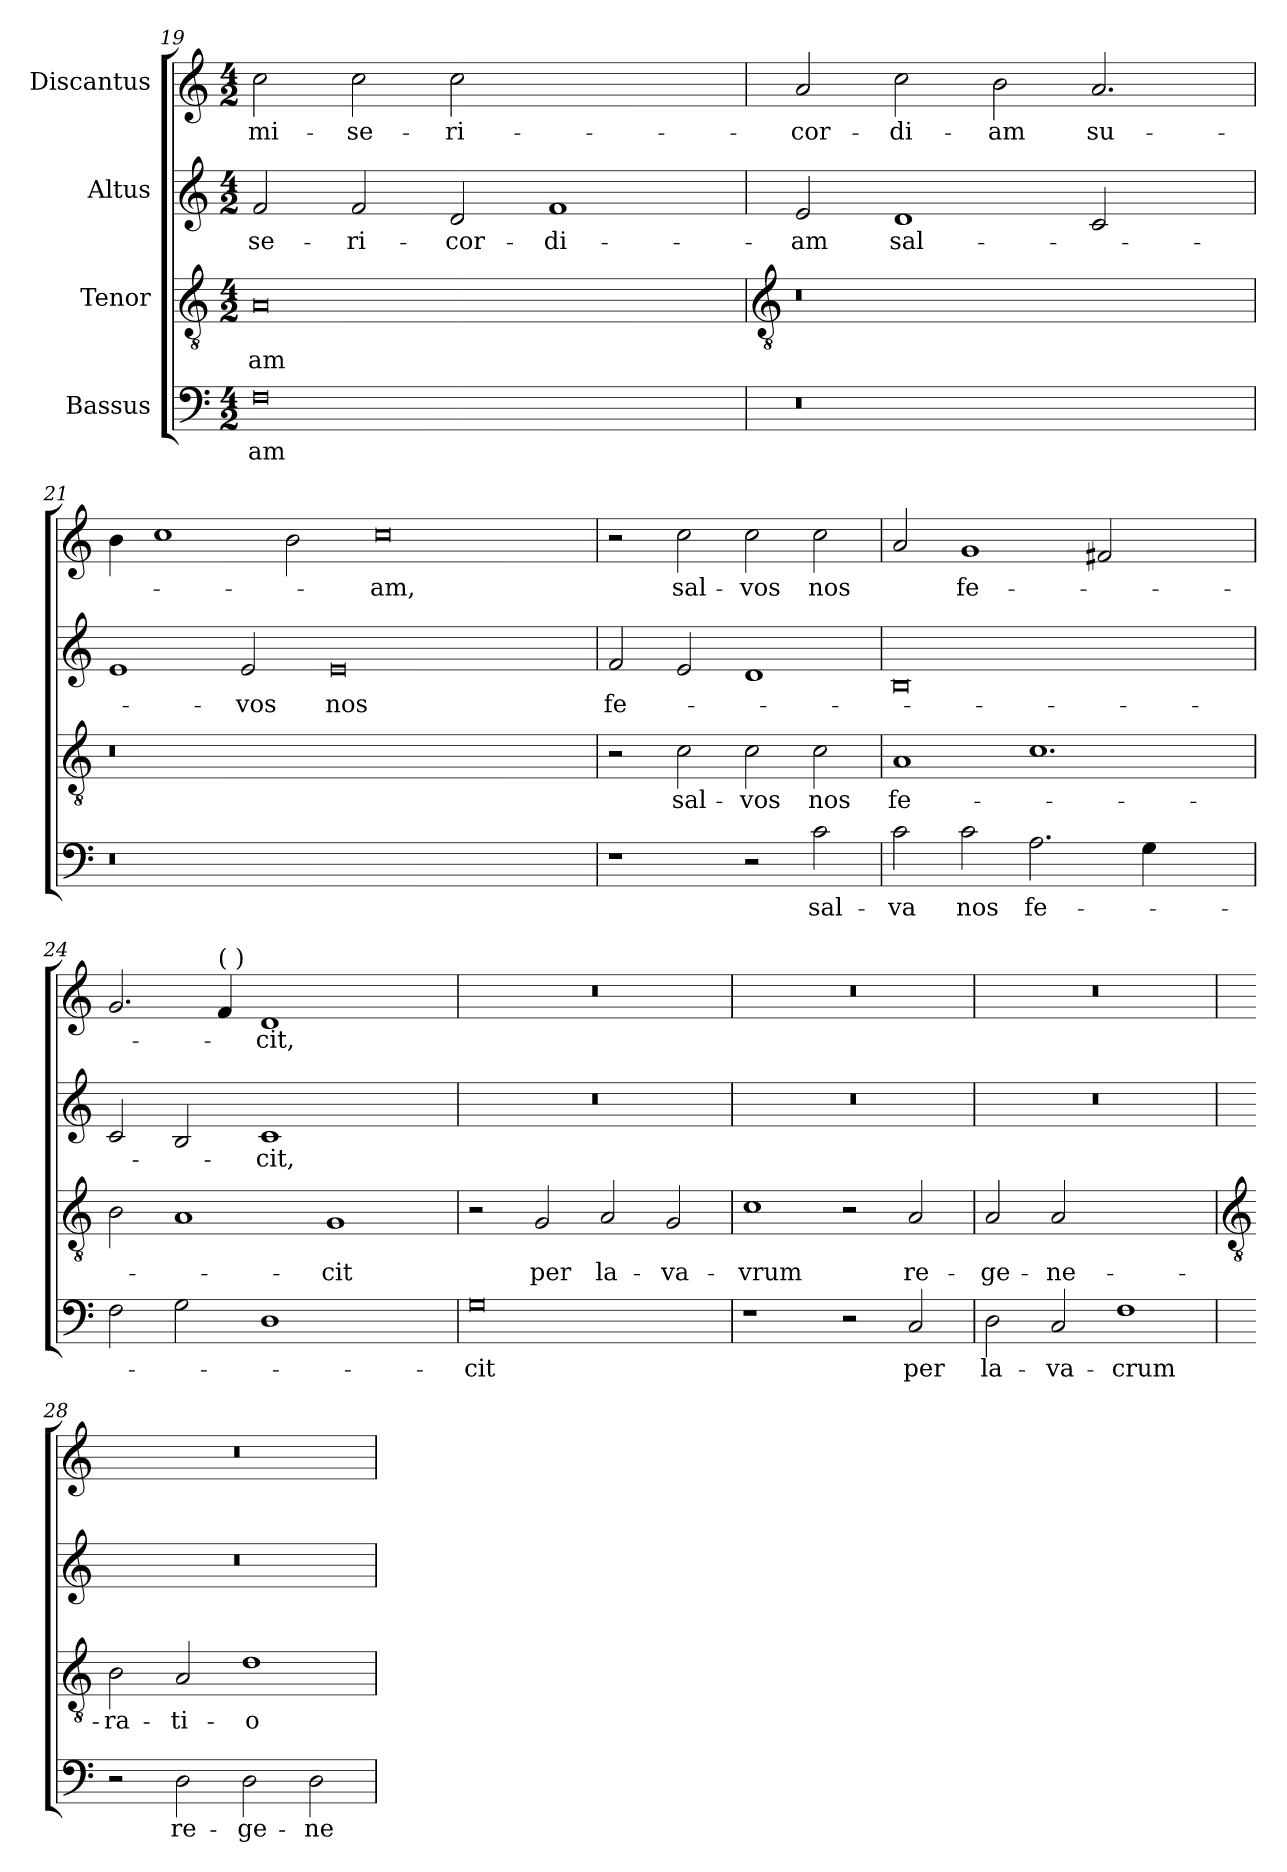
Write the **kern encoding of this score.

**kern	**text	**kern	**text	**kern	**text	**kern	**text
*part4	*part4	*part3	*part3	*part2	*part2	*part1	*part1
*staff4	*staff4	*staff3	*staff3	*staff2	*staff2	*staff1	*staff1
*I"Bassus	*	*I"Tenor	*	*I"Altus	*	*I"Discantus	*
!!LO:LB:g=z
*clefF4	*	*clefGv2	*	*clefG2	*	*clefG2	*
*k[]	*	*k[]	*	*k[]	*	*k[]	*
*C:	*	*C:	*	*C:	*	*C:	*
*M4/2	*	*M4/2	*	*M4/2	*	*M4/2	*
=19	=19	=19	=19	=19	=19	=19	=19
!	!LO:LY:b	!	!LO:LY:b	!	!LO:LY:b	!	!LO:LY:b
0F	-am	0A	-am	2f	-se-	2cc	mi-
!	!	!	!	!	!LO:LY:b	!	!LO:LY:b
.	.	.	.	2f	-ri-	2cc	-se-
!	!	!	!	!	!LO:LY:b	!	!LO:LY:b
.	.	.	.	2d	-cor-	2cc	-ri-
!	!	!	!	!	!LO:LY:b	!	!
.	.	.	.	1f	-di-	1ryy	.
2ryy	.	2ryy	.	.	.	.	.
!!LO:LB:g=z
=20	=20	=20	=20	=20	=20	=20	=20
*	*	*clefGv2	*	*	*	*	*
!	!	!	!	!	!LO:LY:b	!	!LO:LY:b
0r	.	0r	.	2e	-am	2a	-cor-
!	!	!	!	!	!LO:LY:b	!	!LO:LY:b
.	.	.	.	1d	sal-	2cc	-di-
!	!	!	!	!	!	!	!LO:LY:b
.	.	.	.	.	.	2b	-am
!	!	!	!	!	!	!	!LO:LY:b
.	.	.	.	2c	.	2.a	su-
4ryy	.	4ryy	.	4ryy	.	.	.
=21	=21	=21	=21	=21	=21	=21	=21
0r	.	0r	.	1e	.	4b	.
.	.	.	.	.	.	1cc	.
!	!	!	!	!	!LO:LY:b	!	!
.	.	.	.	2e	-vos	.	.
.	.	.	.	.	.	2b	.
!	!	!	!	!	!LO:LY:b	!	!
.	.	.	.	0e	nos	.	.
!	!	!	!	!	!	!	!LO:LY:b
.	.	.	.	.	.	0cc	-am,
1..ryy	.	1..ryy	.	.	.	.	.
.	.	.	.	4ryy	.	.	.
=22	=22	=22	=22	=22	=22	=22	=22
!	!	!	!	!	!LO:LY:b	!	!
1r	.	2r	.	2f	fe-	2r	.
!	!	!	!LO:LY:b	!	!	!	!LO:LY:b
.	.	2c	sal-	2e	.	2cc	sal-
!	!	!	!LO:LY:b	!	!	!	!LO:LY:b
2r	.	2c	-vos	1d	.	2cc	-vos
!	!LO:LY:b	!	!LO:LY:b	!	!	!	!LO:LY:b
2c	sal-	2c	nos	.	.	2cc	nos
=23	=23	=23	=23	=23	=23	=23	=23
!	!LO:LY:b	!	!LO:LY:b	!	!	!	!
2c	-va	1A	fe-	0B	.	2a	.
!	!LO:LY:b	!	!	!	!	!	!LO:LY:b
2c	nos	.	.	.	.	1g	fe-
!	!LO:LY:b	!	!	!	!	!	!
2.A	fe-	1.c	.	.	.	.	.
.	.	.	.	.	.	2f#	.
4G	.	.	.	.	.	.	.
2ryy	.	.	.	2ryy	.	2ryy	.
=24	=24	=24	=24	=24	=24	=24	=24
2F	.	2B	.	2c	.	2.g	.
2G	.	1A	.	2B	.	.	.
!	!	!	!	!	!	!LO:TX:a:t=(  )	!
.	.	.	.	.	.	4f	.
!	!	!	!	!	!LO:LY:b	!	!LO:LY:b
1D	.	.	.	1c	-cit,	1d	-cit,
!	!	!	!LO:LY:b	!	!	!	!
.	.	1G	-cit	.	.	.	.
2ryy	.	.	.	2ryy	.	2ryy	.
=25	=25	=25	=25	=25	=25	=25	=25
!	!LO:LY:b	!	!	!	!	!	!
0G	-cit	2r	.	0r	.	0r	.
!	!	!	!LO:LY:b	!	!	!	!
.	.	2G	per	.	.	.	.
!	!	!	!LO:LY:b	!	!	!	!
.	.	2A	la-	.	.	.	.
!	!	!	!LO:LY:b	!	!	!	!
.	.	2G	-va-	.	.	.	.
!!LO:LB:g=z
=26	=26	=26	=26	=26	=26	=26	=26
!	!	!	!LO:LY:b	!	!	!	!
1r	.	1c	-vrum	0r	.	0r	.
2r	.	2r	.	.	.	.	.
!	!LO:LY:b	!	!LO:LY:b	!	!	!	!
2C	per	2A	re-	.	.	.	.
!!LO:LB:g=z
=27	=27	=27	=27	=27	=27	=27	=27
!	!LO:LY:b	!	!LO:LY:b	!	!	!	!
2D	la-	2A	-ge-	0r	.	0r	.
!	!LO:LY:b	!	!LO:LY:b	!	!	!	!
2C	-va-	2A	-ne-	.	.	.	.
!	!LO:LY:b	!	!	!	!	!	!
1F	-crum	1ryy	.	.	.	.	.
!!LO:LB:g=z
=28	=28	=28	=28	=28	=28	=28	=28
*	*	*clefGv2	*	*	*	*	*
!	!	!	!LO:LY:b	!	!	!	!
2r	.	2B	-ra-	0r	.	0r	.
!	!LO:LY:b	!	!LO:LY:b	!	!	!	!
2D	re-	2A	-ti-	.	.	.	.
!	!LO:LY:b	!	!LO:LY:b	!	!	!	!
2D	-ge-	1d	-o-	.	.	.	.
!	!LO:LY:b	!	!	!	!	!	!
2D	-ne-	.	.	.	.	.	.
=	=	=	=	=	=	=	=
*-	*-	*-	*-	*-	*-	*-	*-
